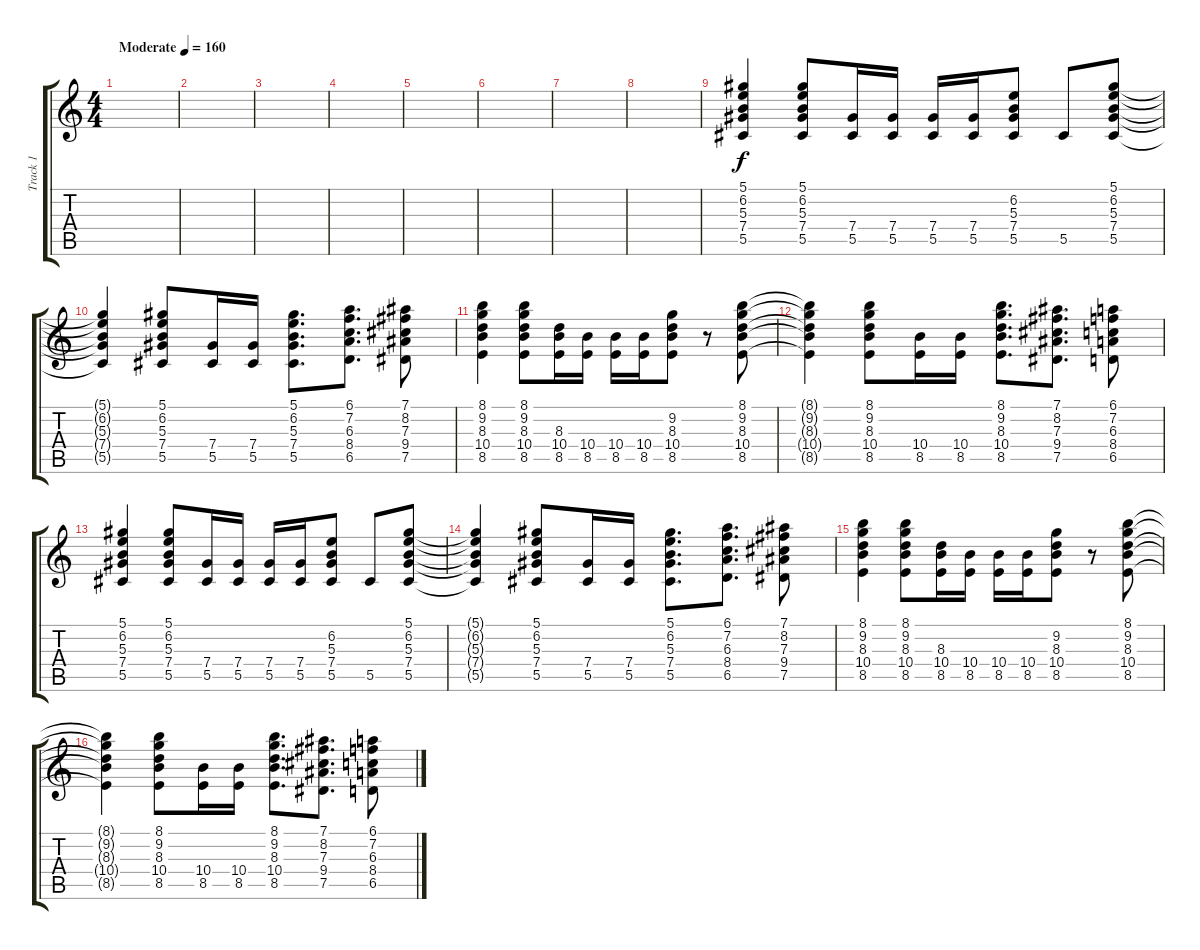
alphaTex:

\track ("Track 1" "Track 1") {instrument overdrivenguitar}
\staff {score tabs}
\tuning (Eb4 Bb3 Gb3 Db3 Ab2 Db2) {hide}
\ts (4 4)
\tempo (160 "Moderate")
\clef g2
\ks c
|
|
|
|
|
|
|
|
(5.1 6.2 5.3 7.4 5.5).4 (5.1 6.2 5.3 7.4 5.5).8 (7.4 5.5).16 (7.4 5.5).16 (7.4 5.5).16 (7.4 5.5).16 (6.2 5.3 7.4 5.5).8 5.5.8 (5.1 6.2 5.3 7.4 5.5).8 |
(5.1{t} 6.2{t} 5.3{t} 7.4{t} 5.5{t}).4 (5.1 6.2 5.3 7.4 5.5).8 (7.4 5.5).16 (7.4 5.5).16 (5.1 6.2 5.3 7.4 5.5).8{d} (6.1 7.2 6.3 8.4 6.5).8{d} (7.1 8.2 7.3 9.4 7.5).8 |
(8.1 9.2 8.3 10.4 8.5).4 (8.1 9.2 8.3 10.4 8.5).8 (8.3 10.4 8.5).16 (10.4 8.5).16 (10.4 8.5).16 (10.4 8.5).16 (9.2 8.3 10.4 8.5).8 r.8 (8.1 9.2 8.3 10.4 8.5).8 |
(8.1{t} 9.2{t} 8.3{t} 10.4{t} 8.5{t}).4 (8.1 9.2 8.3 10.4 8.5).8 (10.4 8.5).16 (10.4 8.5).16 (8.1 9.2 8.3 10.4 8.5).8{d} (7.1 8.2 7.3 9.4 7.5).8{d} (6.1 7.2 6.3 8.4 6.5).8 |
(5.1 6.2 5.3 7.4 5.5).4 (5.1 6.2 5.3 7.4 5.5).8 (7.4 5.5).16 (7.4 5.5).16 (7.4 5.5).16 (7.4 5.5).16 (6.2 5.3 7.4 5.5).8 5.5.8 (5.1 6.2 5.3 7.4 5.5).8 |
(5.1{t} 6.2{t} 5.3{t} 7.4{t} 5.5{t}).4 (5.1 6.2 5.3 7.4 5.5).8 (7.4 5.5).16 (7.4 5.5).16 (5.1 6.2 5.3 7.4 5.5).8{d} (6.1 7.2 6.3 8.4 6.5).8{d} (7.1 8.2 7.3 9.4 7.5).8 |
(8.1 9.2 8.3 10.4 8.5).4 (8.1 9.2 8.3 10.4 8.5).8 (8.3 10.4 8.5).16 (10.4 8.5).16 (10.4 8.5).16 (10.4 8.5).16 (9.2 8.3 10.4 8.5).8 r.8 (8.1 9.2 8.3 10.4 8.5).8 |
(8.1{t} 9.2{t} 8.3{t} 10.4{t} 8.5{t}).4 (8.1 9.2 8.3 10.4 8.5).8 (10.4 8.5).16 (10.4 8.5).16 (8.1 9.2 8.3 10.4 8.5).8{d} (7.1 8.2 7.3 9.4 7.5).8{d} (6.1 7.2 6.3 8.4 6.5).8
